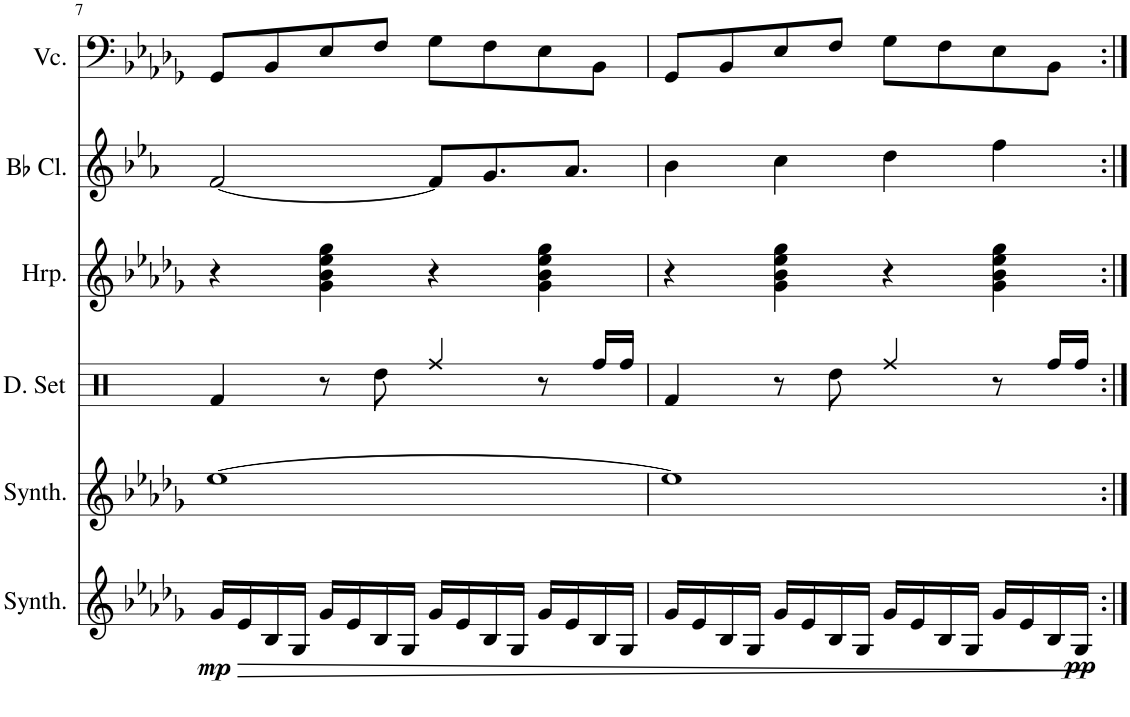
**kern	**dynam	**kern	**kern	**kern	**kern	**kern
*part6	*part6	*part5	*part4	*part3	*part2	*part1
*staff6	*staff6	*staff5	*staff4	*staff3	*staff2	*staff1
*I"Pad Synthesizer	*	*I"Goblins Synthesizer	*I"Drumset	*I"Harp	*I"Bb Clarinet	*I"Violoncello
*I'Synth.	*	*I'Synth.	*I'D. Set	*I'Hrp.	*I'Bb Cl.	*I'Vc.
!!LO:PB:g=z
*clefG2	*	*clefG2	*clefX	*clefG2	*clefG2	*clefF4
*	*	*	*	*	*Trd1c2	*
*k[b-e-a-d-g-]	*	*k[b-e-a-d-g-]	*k[]	*k[b-e-a-d-g-]	*k[b-e-a-]	*k[b-e-a-d-g-]
*M4/4	*	*M4/4	*M4/4	*M4/4	*M4/4	*M4/4
*met(c)	*	*met(c)	*met(c)	*met(c)	*met(c)	*met(c)
=7	=7	=7	=7	=7	=7	=7
!	!LO:HP:b	!	!	!	!	!
!	!LO:DY:n=1:b	!	!	!	!	!
16g-/LL	> mp	[1ee-	4Rf/	4r	[2f/	8GG-/L
16e-/	.	.	.	.	.	.
16B-/	.	.	.	.	.	8BB-/
16G-/JJ	.	.	.	.	.	.
16g-/LL	.	.	8r	4g-\ 4b-\ 4ee-\ 4gg-\	.	8E-/
16e-/	.	.	.	.	.	.
16B-/	.	.	8Rdd\	.	.	8F/J
16G-/JJ	.	.	.	.	.	.
16g-/LL	.	.	4Rff/	4r	8f/L]	8G-\L
16e-/	.	.	.	.	.	.
16B-/	.	.	.	.	8.g/	8F\
16G-/JJ	.	.	.	.	.	.
16g-/LL	.	.	8r	4g-\ 4b-\ 4ee-\ 4gg-\	.	8E-\
16e-/	.	.	.	.	8.a-/J	.
16B-/	.	.	16Rff/LL	.	.	8BB-\J
16G-/JJ	.	.	16Rff/JJ	.	.	.
=8	=8	=8	=8	=8	=8	=8
16g-/LL	.	1ee-]	4Rf/	4r	4b-\	8GG-/L
16e-/	.	.	.	.	.	.
16B-/	.	.	.	.	.	8BB-/
16G-/JJ	.	.	.	.	.	.
16g-/LL	.	.	8r	4g-\ 4b-\ 4ee-\ 4gg-\	4cc\	8E-/
16e-/	.	.	.	.	.	.
16B-/	.	.	8Rdd\	.	.	8F/J
16G-/JJ	.	.	.	.	.	.
16g-/LL	.	.	4Rff/	4r	4dd\	8G-\L
16e-/	.	.	.	.	.	.
16B-/	.	.	.	.	.	8F\
16G-/JJ	.	.	.	.	.	.
16g-/LL	.	.	8r	4g-\ 4b-\ 4ee-\ 4gg-\	4ff\	8E-\
16e-/	.	.	.	.	.	.
16B-/	.	.	16Rff/LL	.	.	8BB-\J
!	!LO:DY:b	!	!	!	!	!
16G-/JJ	pp	.	16Rff/JJ	.	.	.
.	]	.	.	.	.	.
=:|!	=:|!	=:|!	=:|!	=:|!	=:|!	=:|!
*-	*-	*-	*-	*-	*-	*-
